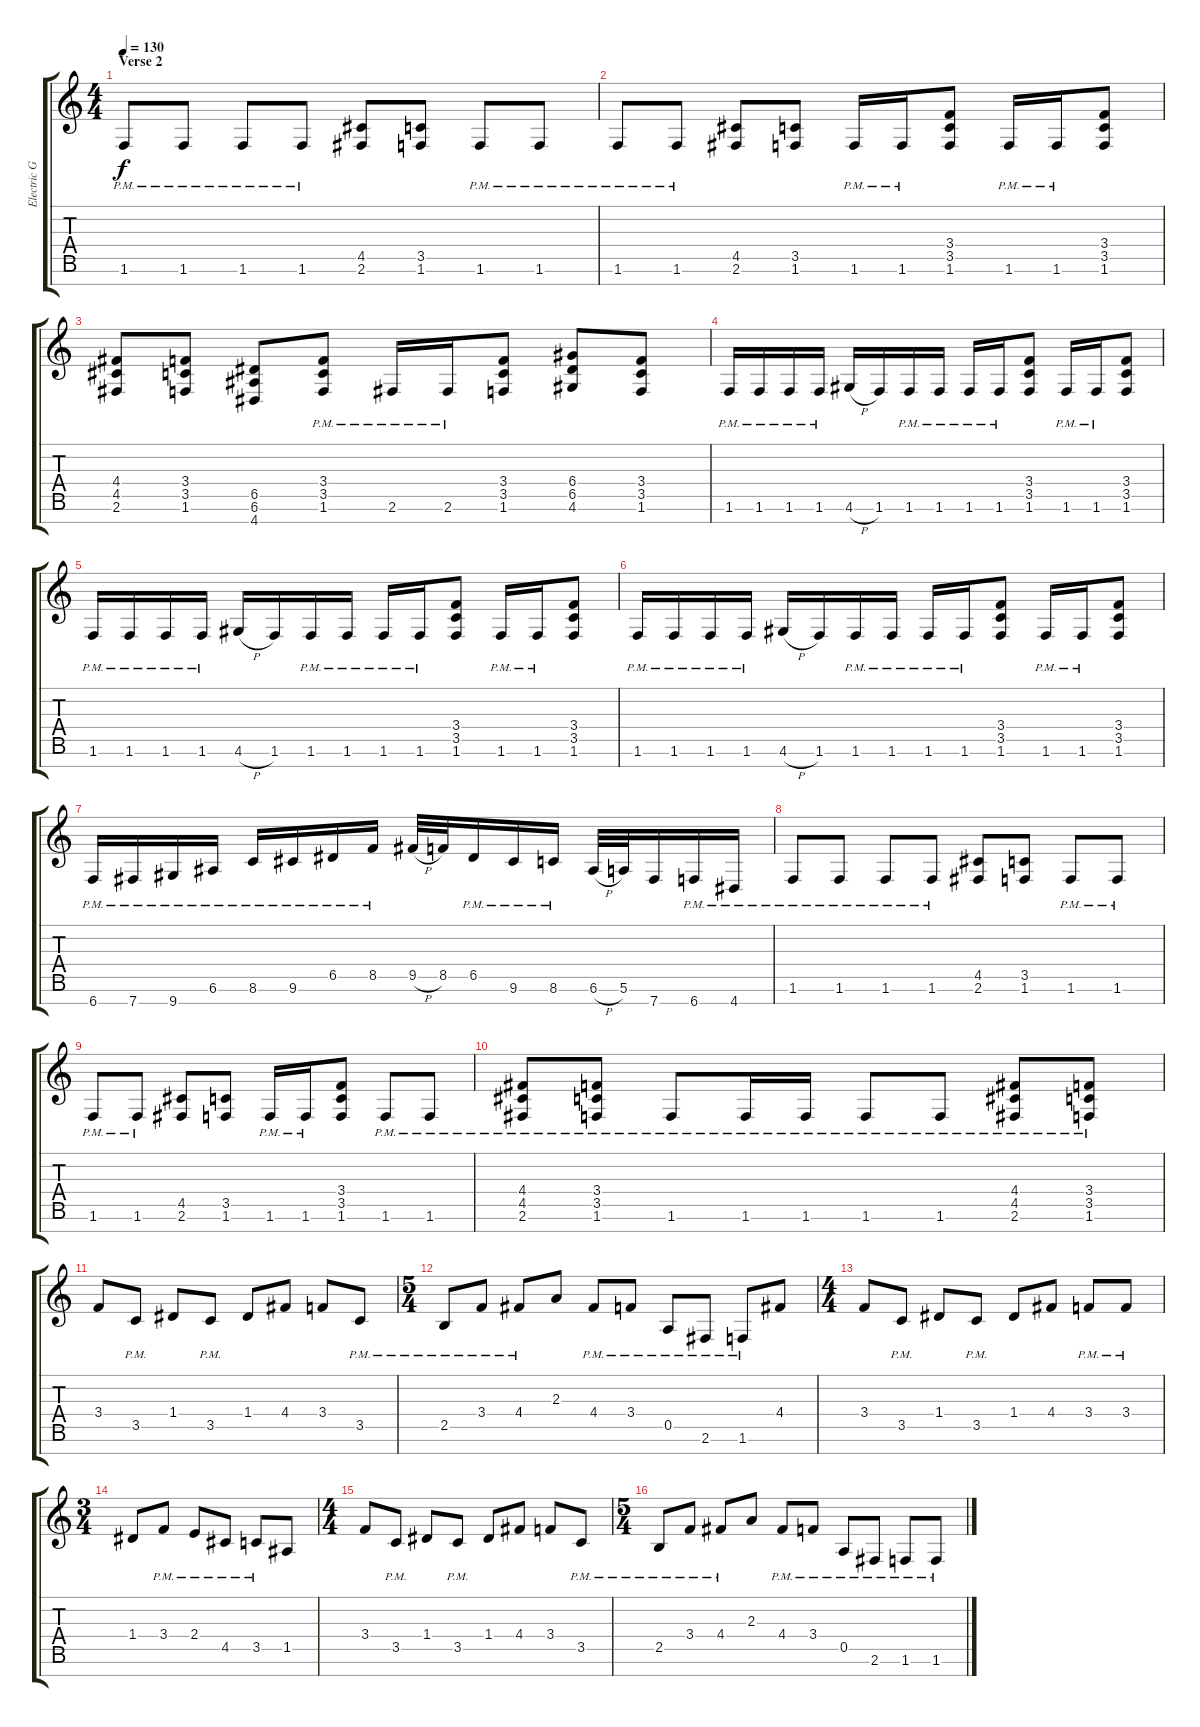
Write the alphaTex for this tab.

\track ("Electric Guitar 2" "Electric G") {instrument distortionguitar}
\staff {score tabs}
\tuning (E4 B3 G3 D3 A2 E2 B1) {hide}
\ts (4 4)
\section ("" "Verse 2")
\tempo 130
\clef g2
\ks c
1.6{pm}.8{dy f} 1.6{pm}.8 1.6{pm}.8 1.6{pm}.8 (4.5 2.6).8 (3.5 1.6).8 1.6{pm}.8 1.6{pm}.8 |
1.6{pm}.8 1.6{pm}.8 (4.5 2.6).8 (3.5 1.6).8 1.6{pm}.16 1.6{pm}.16 (3.4 3.5 1.6).8 1.6{pm}.16 1.6{pm}.16 (3.4 3.5 1.6).8 |
(4.4 4.5 2.6).8 (3.4 3.5 1.6).8 (6.5 6.6 4.7).8 (3.4{pm} 3.5 1.6).8 2.6{pm}.16 2.6{pm}.16 (3.4 3.5 1.6).8 (6.4 6.5 4.6).8 (3.4 3.5 1.6).8 |
1.6{pm}.16 1.6{pm}.16 1.6{pm}.16 1.6{pm}.16 4.6{h}.16 1.6.16 1.6{pm}.16 1.6{pm}.16 1.6{pm}.16 1.6{pm}.16 (3.4 3.5 1.6).8 1.6{pm}.16 1.6{pm}.16 (3.4 3.5 1.6).8 |
1.6{pm}.16 1.6{pm}.16 1.6{pm}.16 1.6{pm}.16 4.6{h}.16 1.6.16 1.6{pm}.16 1.6{pm}.16 1.6{pm}.16 1.6{pm}.16 (3.4 3.5 1.6).8 1.6{pm}.16 1.6{pm}.16 (3.4 3.5 1.6).8 |
1.6{pm}.16 1.6{pm}.16 1.6{pm}.16 1.6{pm}.16 4.6{h}.16 1.6.16 1.6{pm}.16 1.6{pm}.16 1.6{pm}.16 1.6{pm}.16 (3.4 3.5 1.6).8 1.6{pm}.16 1.6{pm}.16 (3.4 3.5 1.6).8 |
6.7{pm}.16 7.7{pm}.16 9.7{pm}.16 6.6{pm}.16 8.6{pm}.16 9.6{pm}.16 6.5{pm}.16 8.5{pm}.16 9.5{h}.32 8.5.32 6.5{pm}.16 9.6{pm}.16 8.6{pm}.16 6.6{h}.32 5.6.32 7.7.16 6.7{pm}.16 4.7{pm}.16 |
1.6{pm}.8 1.6{pm}.8 1.6{pm}.8 1.6{pm}.8 (4.5 2.6).8 (3.5 1.6).8 1.6{pm}.8 1.6{pm}.8 |
1.6{pm}.8 1.6{pm}.8 (4.5 2.6).8 (3.5 1.6).8 1.6{pm}.16 1.6{pm}.16 (3.4 3.5 1.6).8 1.6{pm}.8 1.6{pm}.8 |
(4.4{pm} 4.5 2.6).8 (3.4{pm} 3.5 1.6).8 1.6{pm}.8 1.6{pm}.16 1.6{pm}.16 1.6{pm}.8 1.6{pm}.8 (4.4{pm} 4.5 2.6).8 (3.4{pm} 3.5 1.6).8 |
3.4.8 3.5{pm}.8 1.4.8 3.5{pm}.8 1.4.8 4.4.8 3.4.8 3.5{pm}.8 |
\ts (5 4)
2.5{pm}.8 3.4{pm}.8 4.4{pm}.8 2.3.8 4.4{pm}.8 3.4{pm}.8 0.5{pm}.8 2.6{pm}.8 1.6{pm}.8 4.4.8 |
\ts (4 4)
3.4.8 3.5{pm}.8 1.4.8 3.5{pm}.8 1.4.8 4.4.8 3.4{pm}.8 3.4{pm}.8 |
\ts (3 4)
1.4.8 3.4{pm}.8 2.4{pm}.8 4.5{pm}.8 3.5{pm}.8 1.5.8 |
\ts (4 4)
3.4.8 3.5{pm}.8 1.4.8 3.5{pm}.8 1.4.8 4.4.8 3.4.8 3.5{pm}.8 |
\ts (5 4)
2.5{pm}.8 3.4{pm}.8 4.4{pm}.8 2.3.8 4.4{pm}.8 3.4{pm}.8 0.5{pm}.8 2.6{pm}.8 1.6{pm}.8 1.6{pm}.8
